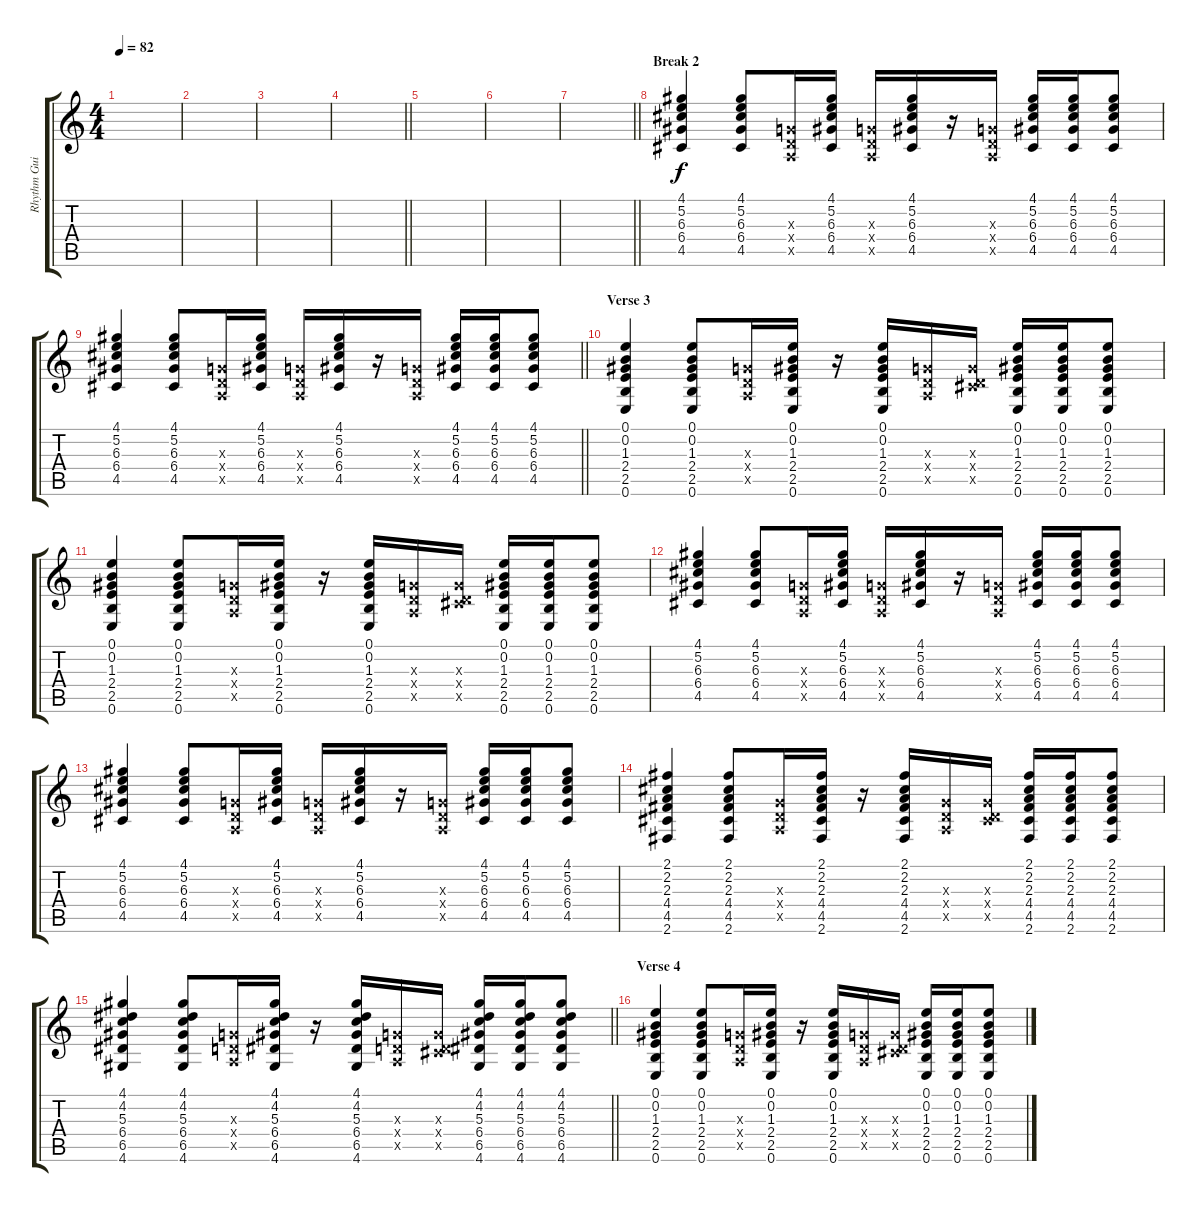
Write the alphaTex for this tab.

\track ("Rhythm Guitar" "Rhythm Gui") {instrument acousticguitarnylon}
\staff {score tabs}
\tuning (E4 B3 G3 D3 A2 E2) {hide}
\ts (4 4)
\tempo 82
\clef g2
\ks c
|
|
|
\barLineRight lightlight
|
|
|
\barLineRight lightlight
|
\section ("" "Break 2")
(4.1 5.2 6.3 6.4 4.5).4 (4.1 5.2 6.3 6.4 4.5).8 (0.3{x} 0.4{x} 0.5{x}).16 (4.1 5.2 6.3 6.4 4.5).16 (0.3{x} 0.4{x} 0.5{x}).16 (4.1 5.2 6.3 6.4 4.5).16 r.16 (0.3{x} 0.4{x} 0.5{x}).16 (4.1 5.2 6.3 6.4 4.5).16 (4.1 5.2 6.3 6.4 4.5).16 (4.1 5.2 6.3 6.4 4.5).8 |
\barLineRight lightlight
(4.1 5.2 6.3 6.4 4.5).4 (4.1 5.2 6.3 6.4 4.5).8 (0.3{x} 0.4{x} 0.5{x}).16 (4.1 5.2 6.3 6.4 4.5).16 (0.3{x} 0.4{x} 0.5{x}).16 (4.1 5.2 6.3 6.4 4.5).16 r.16 (0.3{x} 0.4{x} 0.5{x}).16 (4.1 5.2 6.3 6.4 4.5).16 (4.1 5.2 6.3 6.4 4.5).16 (4.1 5.2 6.3 6.4 4.5).8 |
\section ("" "Verse 3")
(0.1 0.2 1.3 2.4 2.5 0.6).4 (0.1 0.2 1.3 2.4 2.5 0.6).8 (0.3{x} 0.4{x} 0.5{x}).16 (0.1 0.2 1.3 2.4 2.5 0.6).16 r.16 (0.1 0.2 1.3 2.4 2.5 0.6).16 (0.3{x} 0.4{x} 0.5{x}).16 (0.3{x} 0.4{x} 4.5{x}).16 (0.1 0.2 1.3 2.4 2.5 0.6).16 (0.1 0.2 1.3 2.4 2.5 0.6).16 (0.1 0.2 1.3 2.4 2.5 0.6).8 |
(0.1 0.2 1.3 2.4 2.5 0.6).4 (0.1 0.2 1.3 2.4 2.5 0.6).8 (0.3{x} 0.4{x} 0.5{x}).16 (0.1 0.2 1.3 2.4 2.5 0.6).16 r.16 (0.1 0.2 1.3 2.4 2.5 0.6).16 (0.3{x} 0.4{x} 0.5{x}).16 (0.3{x} 0.4{x} 4.5{x}).16 (0.1 0.2 1.3 2.4 2.5 0.6).16 (0.1 0.2 1.3 2.4 2.5 0.6).16 (0.1 0.2 1.3 2.4 2.5 0.6).8 |
(4.1 5.2 6.3 6.4 4.5).4 (4.1 5.2 6.3 6.4 4.5).8 (0.3{x} 0.4{x} 0.5{x}).16 (4.1 5.2 6.3 6.4 4.5).16 (0.3{x} 0.4{x} 0.5{x}).16 (4.1 5.2 6.3 6.4 4.5).16 r.16 (0.3{x} 0.4{x} 0.5{x}).16 (4.1 5.2 6.3 6.4 4.5).16 (4.1 5.2 6.3 6.4 4.5).16 (4.1 5.2 6.3 6.4 4.5).8 |
(4.1 5.2 6.3 6.4 4.5).4 (4.1 5.2 6.3 6.4 4.5).8 (0.3{x} 0.4{x} 0.5{x}).16 (4.1 5.2 6.3 6.4 4.5).16 (0.3{x} 0.4{x} 0.5{x}).16 (4.1 5.2 6.3 6.4 4.5).16 r.16 (0.3{x} 0.4{x} 0.5{x}).16 (4.1 5.2 6.3 6.4 4.5).16 (4.1 5.2 6.3 6.4 4.5).16 (4.1 5.2 6.3 6.4 4.5).8 |
(2.1 2.2 2.3 4.4 4.5 2.6).4 (2.1 2.2 2.3 4.4 4.5 2.6).8 (0.3{x} 0.4{x} 0.5{x}).16 (2.1 2.2 2.3 4.4 4.5 2.6).16 r.16 (2.1 2.2 2.3 4.4 4.5 2.6).16 (0.3{x} 0.4{x} 0.5{x}).16 (0.3{x} 0.4{x} 4.5{x}).16 (2.1 2.2 2.3 4.4 4.5 2.6).16 (2.1 2.2 2.3 4.4 4.5 2.6).16 (2.1 2.2 2.3 4.4 4.5 2.6).8 |
\barLineRight lightlight
(4.1 4.2 5.3 6.4 6.5 4.6).4 (4.1 4.2 5.3 6.4 6.5 4.6).8 (0.3{x} 0.4{x} 0.5{x}).16 (4.1 4.2 5.3 6.4 6.5 4.6).16 r.16 (4.1 4.2 5.3 6.4 6.5 4.6).16 (0.3{x} 0.4{x} 0.5{x}).16 (0.3{x} 0.4{x} 4.5{x}).16 (4.1 4.2 5.3 6.4 6.5 4.6).16 (4.1 4.2 5.3 6.4 6.5 4.6).16 (4.1 4.2 5.3 6.4 6.5 4.6).8 |
\section ("" "Verse 4")
(0.1 0.2 1.3 2.4 2.5 0.6).4 (0.1 0.2 1.3 2.4 2.5 0.6).8 (0.3{x} 0.4{x} 0.5{x}).16 (0.1 0.2 1.3 2.4 2.5 0.6).16 r.16 (0.1 0.2 1.3 2.4 2.5 0.6).16 (0.3{x} 0.4{x} 0.5{x}).16 (0.3{x} 0.4{x} 4.5{x}).16 (0.1 0.2 1.3 2.4 2.5 0.6).16 (0.1 0.2 1.3 2.4 2.5 0.6).16 (0.1 0.2 1.3 2.4 2.5 0.6).8
